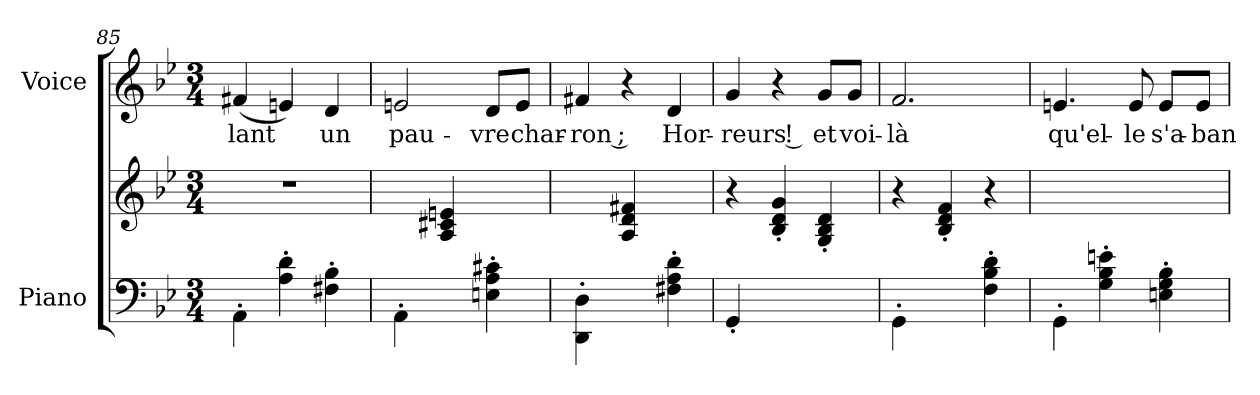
**kern	**kern	**kern	**text
*part2	*part2	*part1	*part1
*staff3	*staff2	*staff1	*staff1
*I"Piano	*	*I"Voice	*
*I'Pno	*	*	*
*clefF4	*clefG2	*clefG2	*
*k[b-e-]	*k[b-e-]	*k[b-e-]	*
*M3/4	*M3/4	*M3/4	*
=85	=85	=85	=85
*^	*	*	*
!	!	!	!	!LO:LY:b
4ryy	4AA'\	2.r	(<4f#X/	-lant
4A\' 4d\'	2ryy	.	4en/)	.
!	!	!	!	!LO:LY:b
4F#X\' 4B-\'	.	.	4d/	un
=86	=86	=86	=86	=86
!	!	!	!	!LO:LY:b
4ryy	4AA'\	4ryy	2en/	pau-
4ryy	2ryy	4A/ 4c#X/ 4en/	.	.
!	!	!	!	!LO:LY:b
4En\' 4A\' 4c#X\'	.	4ryy	8d/L	-vre
!	!	!	!	!LO:LY:b
.	.	.	8e/J	char-
!!LO:LB:g=z
=87	=87	=87	=87	=87
!	!	!	!	!LO:LY:b
4ryy	4DD\' 4D\'	4ryy	4f#X/	-ron ;
4ryy	2ryy	4A/ 4d/ 4f#X/	4r	.
!	!	!	!	!LO:LY:b
4F#X\' 4A\' 4d\'	.	4ryy	4d/	Hor-
*v	*v	*	*	*
=88	=88	=88	=88
!	!	!	!LO:LY:b
4GG'/	4r	4g/	-reurs !
2ryy	4B-/' 4d/' 4g/'	4r	.
!	!	!	!LO:LY:b
.	4G/' 4B-/' 4d/'	8g/L	et
!	!	!	!LO:LY:b
.	.	8g/J	voi-
=89	=89	=89	=89
*^	*	*	*
!	!	!	!	!LO:LY:b
4ryy	4GG'\	4r	2.f/	-là
4ryy	2ryy	4B-/' 4d/' 4f/'	.	.
4F\' 4B-\' 4d\'	.	4r	.	.
=90	=90	=90	=90	=90
!	!	!	!	!LO:LY:b
4ryy	4GG'\	2.ryy	4.en/	qu'el-
4G\' 4B-\' 4en\'	2ryy	.	.	.
!	!	!	!	!LO:LY:b
.	.	.	8e/	-le
!	!	!	!	!LO:LY:b
4En\' 4G\' 4B-\'	.	.	8e/L	s'a-
!	!	!	!	!LO:LY:b
.	.	.	8e/J	-ban-
*v	*v	*	*	*
=	=	=	=
*-	*-	*-	*-
